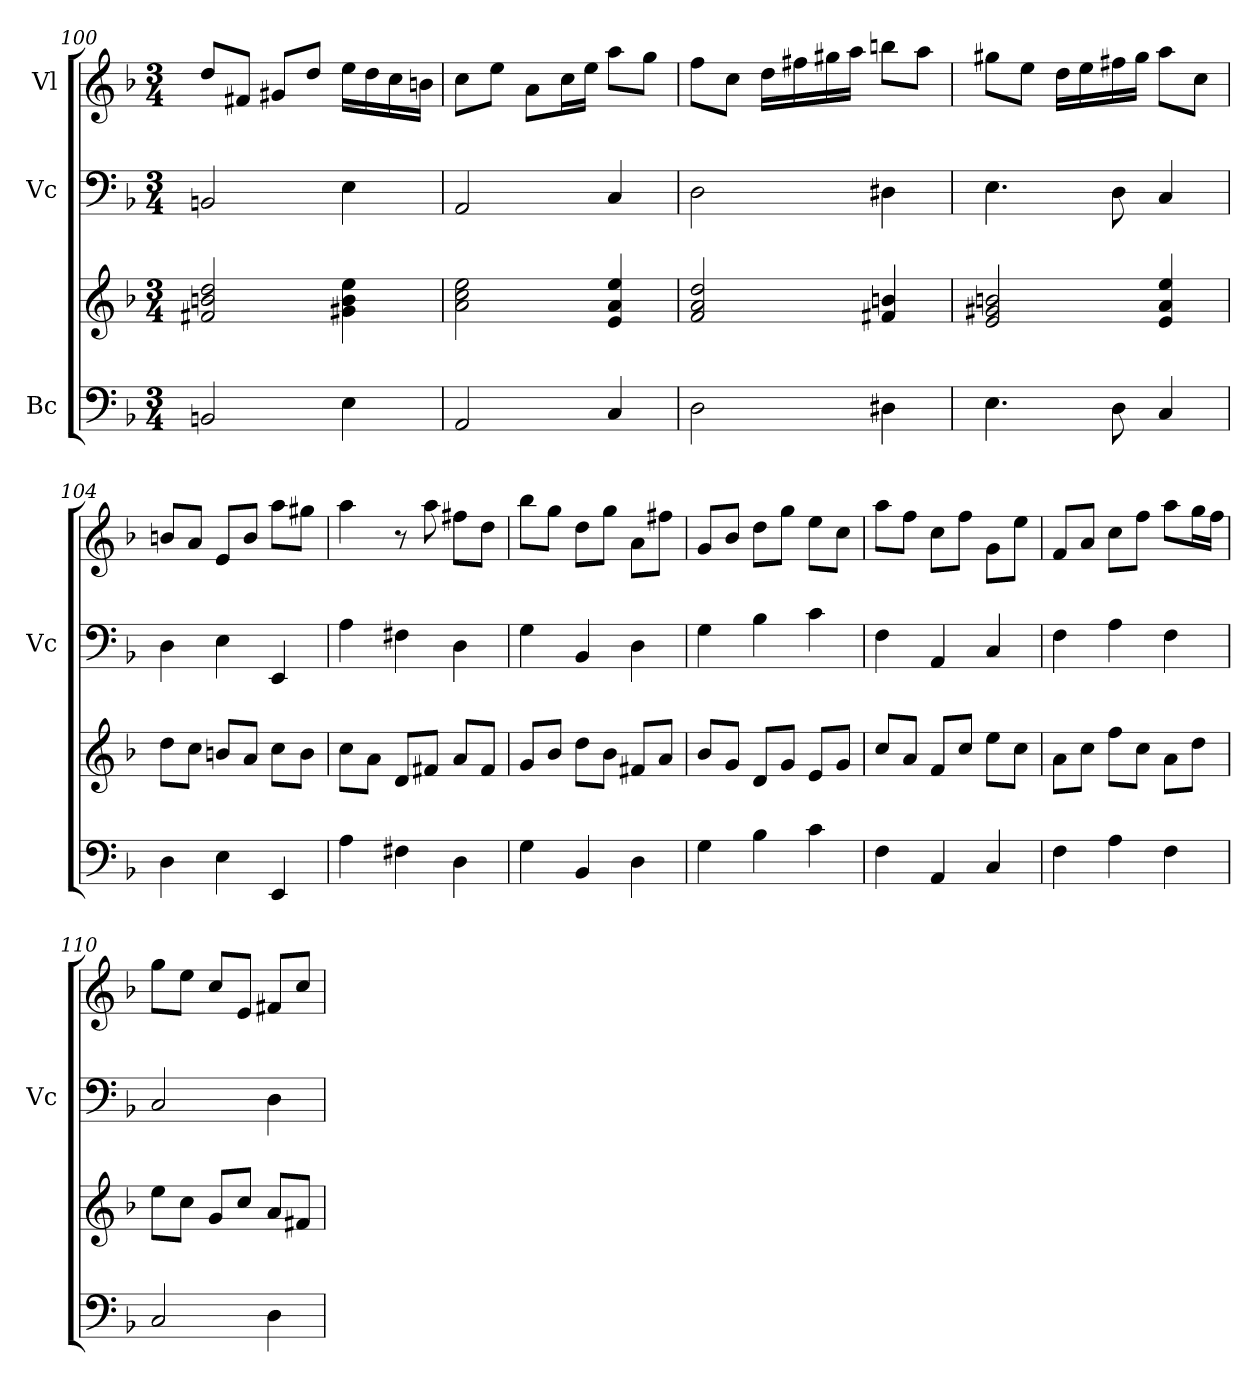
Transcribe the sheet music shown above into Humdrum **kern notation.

**kern	**kern	**kern	**kern
*part3	*part3	*part2	*part1
*staff4	*staff3	*staff2	*staff1
*I"Bc	*	*I"Vc	*I"Vl
*	*	*I'Vc	*
*clefF4	*clefG2	*clefF4	*clefG2
*k[b-]	*k[b-]	*k[b-]	*k[b-]
*M3/4	*M3/4	*M3/4	*M3/4
=100	=100	=100	=100
2BBn/	2f#X/ 2bn/ 2dd/	2BBn/	8dd/L
.	.	.	8f#X/J
.	.	.	8g#X/L
.	.	.	8dd/J
4E\	4g#X\ 4b\ 4ee\	4E\	16ee\LL
.	.	.	16dd\
.	.	.	16cc\
.	.	.	16bn\JJ
=101	=101	=101	=101
2AA/	2a\ 2cc\ 2ee\	2AA/	8cc\L
.	.	.	8ee\J
.	.	.	8a\L
.	.	.	16cc\L
.	.	.	16ee\JJ
4C/	4e/ 4a/ 4ee/	4C/	8aa\L
.	.	.	8gg\J
!!LO:LB:g=z
=102	=102	=102	=102
2D\	2f/ 2a/ 2dd/	2D\	8ff\L
.	.	.	8cc\J
.	.	.	16dd\LL
.	.	.	16ff#X\
.	.	.	16gg#X\
.	.	.	16aa\JJ
4D#X\	4f#X/ 4bn/	4D#X\	8bbn\L
.	.	.	8aa\J
=103	=103	=103	=103
4.E\	2e/ 2g#X/ 2bn/	4.E\	8gg#X\L
.	.	.	8ee\J
.	.	.	16dd\LL
.	.	.	16ee\
8D\	.	8D\	16ff#X\
.	.	.	16gg#\JJ
4C/	4e/ 4a/ 4ee/	4C/	8aa\L
.	.	.	8cc\J
=104	=104	=104	=104
4D\	8dd\L	4D\	8bn/L
.	8cc\J	.	8a/J
4E\	8bn/L	4E\	8e/L
.	8a/J	.	8b/J
4EE/	8cc\L	4EE/	8aa\L
.	8b\J	.	8gg#X\J
=105	=105	=105	=105
4A\	8cc\L	4A\	4aa\
.	8a\J	.	.
4F#X\	8d/L	4F#X\	8r
.	8f#X/J	.	8aa\
4D\	8a/L	4D\	8ff#X\L
.	8f#/J	.	8dd\J
=106	=106	=106	=106
4G\	8g/L	4G\	8bb-\L
.	8b-/J	.	8gg\J
4BB-/	8dd\L	4BB-/	8dd\L
.	8b-\J	.	8gg\J
4D\	8f#X/L	4D\	8a\L
.	8a/J	.	8ff#X\J
=107	=107	=107	=107
4G\	8b-/L	4G\	8g/L
.	8g/J	.	8b-/J
4B-\	8d/L	4B-\	8dd\L
.	8g/J	.	8gg\J
4c\	8e/L	4c\	8ee\L
.	8g/J	.	8cc\J
=108	=108	=108	=108
4F\	8cc/L	4F\	8aa\L
.	8a/J	.	8ff\J
4AA/	8f/L	4AA/	8cc\L
.	8cc/J	.	8ff\J
4C/	8ee\L	4C/	8g\L
.	8cc\J	.	8ee\J
!!LO:PB:g=z
=109	=109	=109	=109
4F\	8a\L	4F\	8f/L
.	8cc\J	.	8a/J
4A\	8ff\L	4A\	8cc\L
.	8cc\J	.	8ff\J
4F\	8a\L	4F\	8aa\L
.	8dd\J	.	16gg\L
.	.	.	16ff\JJ
=110	=110	=110	=110
2C/	8ee\L	2C/	8gg\L
.	8cc\J	.	8ee\J
.	8g/L	.	8cc/L
.	8cc/J	.	8e/J
4D\	8a/L	4D\	8f#X/L
.	8f#X/J	.	8cc/J
=	=	=	=
*-	*-	*-	*-
